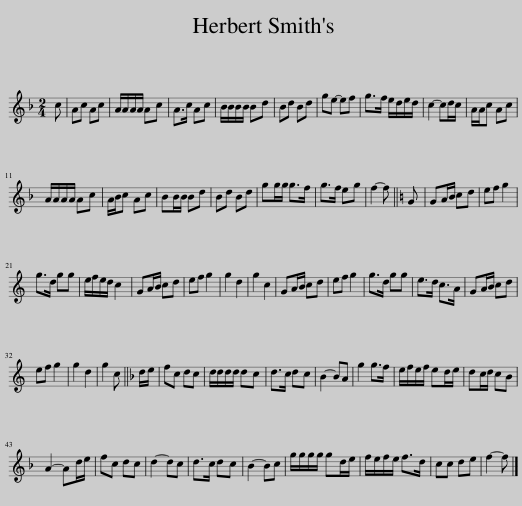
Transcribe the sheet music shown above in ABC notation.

X:1
L:1/8
M:2/4
I:linebreak $
K:F
V:1 treble
V:1
 c | Ac Ac | A/A/A/A/ Ac | A>c Ac | B/B/B/B/ Bd | %5
 Bd Bd | ge- ef | g>f e/d/e/d/ | c2- cd/c/ | A/A/c Ac |$ %10
 A/A/A/A/ Ac | A/B/c Ac | BB/B/ Bd | Bd Bd | gg/g/ g>f | %15
 g>f eg | f2- f ||[K:C] G | GA/B/ cd | ef g2 |$ %20
 g>d gg | e/f/e/d/ c2 | GA/B/ cd | ef g2 | g2 d2 | %25
 g2 c2 | GA/B/ cd | ef g2 | g>d gg | e>d c>A | %30
 GA/B/ cd |$ ef g2 | g2 d2 | g2 c ||[K:F] d/e/ | %35
 fc dc | d/d/d/d/ dc | d>c dc | B2- BA | g2 g>f | %40
 e/f/e/f/ ed/e/ | dc/d/ cB |$ A2- Ad/e/ | fc dc | d2- dc | %45
 d>c dc | B2- Bc | g/g/g/g/ gd/e/ | f/e/f/e/ f>d | cc de | %50
 f2- f |] %51
